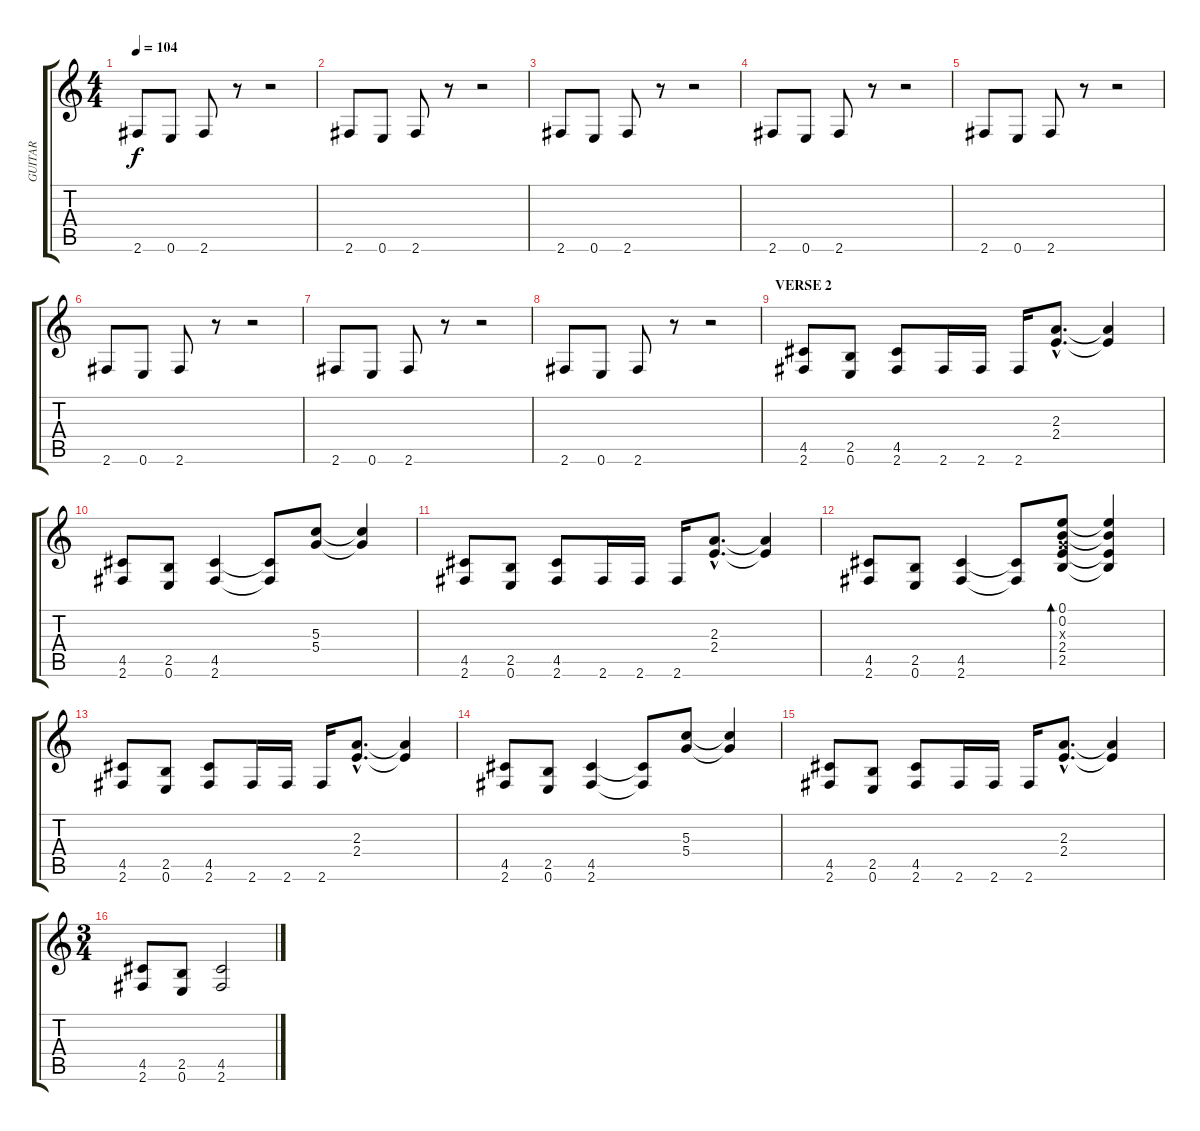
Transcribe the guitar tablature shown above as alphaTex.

\track ("GUITAR" "GUITAR") {instrument distortionguitar}
\staff {score tabs}
\tuning (E4 B3 G3 D3 A2 E2) {hide}
\ts (4 4)
\tempo 104
\clef g2
\ks c
2.6.8{dy f} 0.6.8 2.6.8 r.8 r.2 |
2.6.8 0.6.8 2.6.8 r.8 r.2 |
2.6.8 0.6.8 2.6.8 r.8 r.2 |
2.6.8 0.6.8 2.6.8 r.8 r.2 |
2.6.8 0.6.8 2.6.8 r.8 r.2 |
2.6.8 0.6.8 2.6.8 r.8 r.2 |
2.6.8 0.6.8 2.6.8 r.8 r.2 |
2.6.8 0.6.8 2.6.8 r.8 r.2 |
\section ("" "VERSE 2")
(4.5 2.6).8 (2.5 0.6).8 (4.5 2.6).8 2.6.16 2.6.16 2.6.16 (2.3{hac} 2.4{hac}).8{d} (2.3{t} 2.4{t}).4 |
(4.5 2.6).8 (2.5 0.6).8 (4.5 2.6).4 (4.5{t} 2.6{t}).8 (5.3 5.4).8 (5.3{t} 5.4{t}).4 |
(4.5 2.6).8 (2.5 0.6).8 (4.5 2.6).8 2.6.16 2.6.16 2.6.16 (2.3{hac} 2.4{hac}).8{d} (2.3{t} 2.4{t}).4 |
(4.5 2.6).8 (2.5 0.6).8 (4.5 2.6).4 (4.5{t} 2.6{t}).8 (0.1 0.2 0.3{x} 2.4 2.5).8{bd 30} (0.1{t} 0.2{t} 2.4{t} 2.5{t}).4 |
(4.5 2.6).8 (2.5 0.6).8 (4.5 2.6).8 2.6.16 2.6.16 2.6.16 (2.3{hac} 2.4{hac}).8{d} (2.3{t} 2.4{t}).4 |
(4.5 2.6).8 (2.5 0.6).8 (4.5 2.6).4 (4.5{t} 2.6{t}).8 (5.3 5.4).8 (5.3{t} 5.4{t}).4 |
(4.5 2.6).8 (2.5 0.6).8 (4.5 2.6).8 2.6.16 2.6.16 2.6.16 (2.3{hac} 2.4{hac}).8{d} (2.3{t} 2.4{t}).4 |
\ts (3 4)
(4.5 2.6).8 (2.5 0.6).8 (4.5 2.6).2
